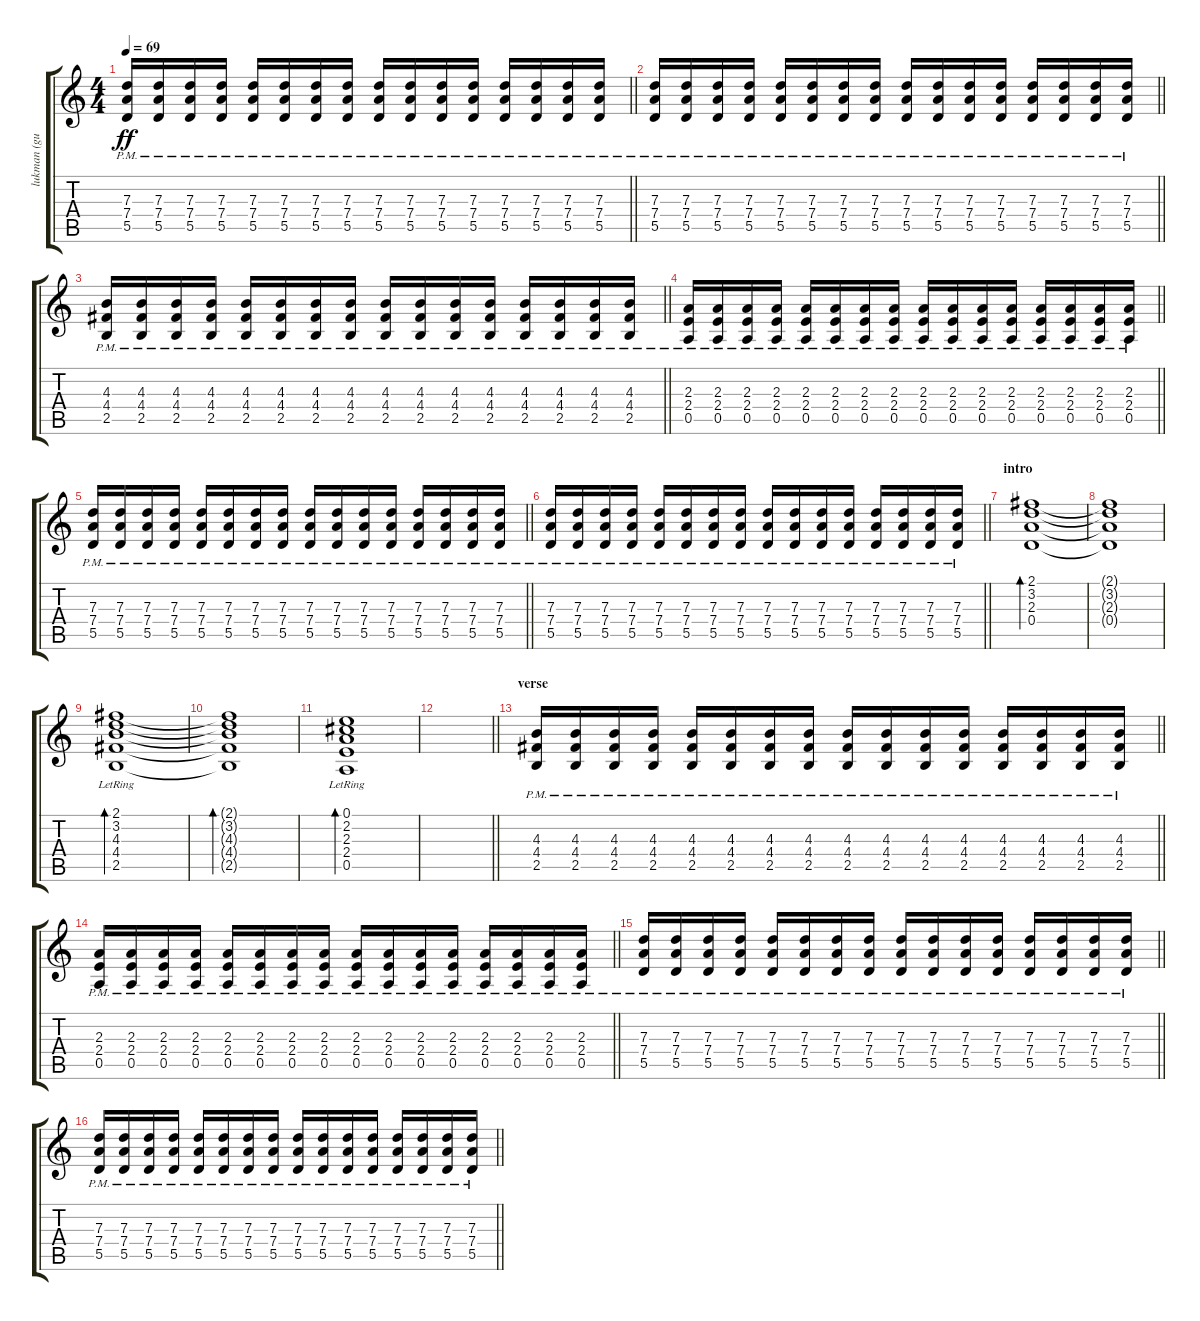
\track ("lukman (guitar)" "lukman (gu") {instrument distortionguitar}
\staff {score tabs}
\tuning (E4 B3 G3 D3 A2 E2) {hide}
\ts (4 4)
\tempo 69
\clef g2
\barLineRight lightlight
\ks c
(7.3{pm} 7.4{pm} 5.5{pm}).16{dy ff} (7.3{pm} 7.4{pm} 5.5{pm}).16 (7.3{pm} 7.4{pm} 5.5{pm}).16 (7.3{pm} 7.4{pm} 5.5{pm}).16 (7.3{pm} 7.4{pm} 5.5{pm}).16 (7.3{pm} 7.4{pm} 5.5{pm}).16 (7.3{pm} 7.4{pm} 5.5{pm}).16 (7.3{pm} 7.4{pm} 5.5{pm}).16 (7.3{pm} 7.4{pm} 5.5{pm}).16 (7.3{pm} 7.4{pm} 5.5{pm}).16 (7.3{pm} 7.4{pm} 5.5{pm}).16 (7.3{pm} 7.4{pm} 5.5{pm}).16 (7.3{pm} 7.4{pm} 5.5{pm}).16 (7.3{pm} 7.4{pm} 5.5{pm}).16 (7.3{pm} 7.4{pm} 5.5{pm}).16 (7.3{pm} 7.4{pm} 5.5{pm}).16 |
\barLineRight lightlight
(7.3{pm} 7.4{pm} 5.5{pm}).16 (7.3{pm} 7.4{pm} 5.5{pm}).16 (7.3{pm} 7.4{pm} 5.5{pm}).16 (7.3{pm} 7.4{pm} 5.5{pm}).16 (7.3{pm} 7.4{pm} 5.5{pm}).16 (7.3{pm} 7.4{pm} 5.5{pm}).16 (7.3{pm} 7.4{pm} 5.5{pm}).16 (7.3{pm} 7.4{pm} 5.5{pm}).16 (7.3{pm} 7.4{pm} 5.5{pm}).16 (7.3{pm} 7.4{pm} 5.5{pm}).16 (7.3{pm} 7.4{pm} 5.5{pm}).16 (7.3{pm} 7.4{pm} 5.5{pm}).16 (7.3{pm} 7.4{pm} 5.5{pm}).16 (7.3{pm} 7.4{pm} 5.5{pm}).16 (7.3{pm} 7.4{pm} 5.5{pm}).16 (7.3{pm} 7.4{pm} 5.5{pm}).16 |
\barLineRight lightlight
(4.3{pm} 4.4{pm} 2.5{pm}).16 (4.3{pm} 4.4{pm} 2.5{pm}).16 (4.3{pm} 4.4{pm} 2.5{pm}).16 (4.3{pm} 4.4{pm} 2.5{pm}).16 (4.3{pm} 4.4{pm} 2.5{pm}).16 (4.3{pm} 4.4{pm} 2.5{pm}).16 (4.3{pm} 4.4{pm} 2.5{pm}).16 (4.3{pm} 4.4{pm} 2.5{pm}).16 (4.3{pm} 4.4{pm} 2.5{pm}).16 (4.3{pm} 4.4{pm} 2.5{pm}).16 (4.3{pm} 4.4{pm} 2.5{pm}).16 (4.3{pm} 4.4{pm} 2.5{pm}).16 (4.3{pm} 4.4{pm} 2.5{pm}).16 (4.3{pm} 4.4{pm} 2.5{pm}).16 (4.3{pm} 4.4{pm} 2.5{pm}).16 (4.3{pm} 4.4{pm} 2.5{pm}).16 |
\barLineRight lightlight
(2.3{pm} 2.4{pm} 0.5{pm}).16 (2.3{pm} 2.4{pm} 0.5{pm}).16 (2.3{pm} 2.4{pm} 0.5{pm}).16 (2.3{pm} 2.4{pm} 0.5{pm}).16 (2.3{pm} 2.4{pm} 0.5{pm}).16 (2.3{pm} 2.4{pm} 0.5{pm}).16 (2.3{pm} 2.4{pm} 0.5{pm}).16 (2.3{pm} 2.4{pm} 0.5{pm}).16 (2.3{pm} 2.4{pm} 0.5{pm}).16 (2.3{pm} 2.4{pm} 0.5{pm}).16 (2.3{pm} 2.4{pm} 0.5{pm}).16 (2.3{pm} 2.4{pm} 0.5{pm}).16 (2.3{pm} 2.4{pm} 0.5{pm}).16 (2.3{pm} 2.4{pm} 0.5{pm}).16 (2.3{pm} 2.4{pm} 0.5{pm}).16 (2.3{pm} 2.4{pm} 0.5{pm}).16 |
\barLineRight lightlight
(7.3{pm} 7.4{pm} 5.5{pm}).16 (7.3{pm} 7.4{pm} 5.5{pm}).16 (7.3{pm} 7.4{pm} 5.5{pm}).16 (7.3{pm} 7.4{pm} 5.5{pm}).16 (7.3{pm} 7.4{pm} 5.5{pm}).16 (7.3{pm} 7.4{pm} 5.5{pm}).16 (7.3{pm} 7.4{pm} 5.5{pm}).16 (7.3{pm} 7.4{pm} 5.5{pm}).16 (7.3{pm} 7.4{pm} 5.5{pm}).16 (7.3{pm} 7.4{pm} 5.5{pm}).16 (7.3{pm} 7.4{pm} 5.5{pm}).16 (7.3{pm} 7.4{pm} 5.5{pm}).16 (7.3{pm} 7.4{pm} 5.5{pm}).16 (7.3{pm} 7.4{pm} 5.5{pm}).16 (7.3{pm} 7.4{pm} 5.5{pm}).16 (7.3{pm} 7.4{pm} 5.5{pm}).16 |
\barLineRight lightlight
(7.3{pm} 7.4{pm} 5.5{pm}).16 (7.3{pm} 7.4{pm} 5.5{pm}).16 (7.3{pm} 7.4{pm} 5.5{pm}).16 (7.3{pm} 7.4{pm} 5.5{pm}).16 (7.3{pm} 7.4{pm} 5.5{pm}).16 (7.3{pm} 7.4{pm} 5.5{pm}).16 (7.3{pm} 7.4{pm} 5.5{pm}).16 (7.3{pm} 7.4{pm} 5.5{pm}).16 (7.3{pm} 7.4{pm} 5.5{pm}).16 (7.3{pm} 7.4{pm} 5.5{pm}).16 (7.3{pm} 7.4{pm} 5.5{pm}).16 (7.3{pm} 7.4{pm} 5.5{pm}).16 (7.3{pm} 7.4{pm} 5.5{pm}).16 (7.3{pm} 7.4{pm} 5.5{pm}).16 (7.3{pm} 7.4{pm} 5.5{pm}).16 (7.3{pm} 7.4{pm} 5.5{pm}).16 |
\section ("" "intro")
(2.1 3.2 2.3 0.4).1{bd 60} |
(2.1{t} 3.2{t} 2.3{t} 0.4{t}).1 |
(2.1 3.2 4.3 4.4 2.5{lr}).1{bd 60} |
(2.1{t} 3.2{t} 4.3{t} 4.4{t} 2.5{t}).1{bd 60} |
(0.1 2.2 2.3 2.4 0.5{lr}).1{bd 60} |
\barLineRight lightlight
|
\section ("" "verse")
\barLineRight lightlight
(4.3{pm} 4.4{pm} 2.5{pm}).16 (4.3{pm} 4.4{pm} 2.5{pm}).16 (4.3{pm} 4.4{pm} 2.5{pm}).16 (4.3{pm} 4.4{pm} 2.5{pm}).16 (4.3{pm} 4.4{pm} 2.5{pm}).16 (4.3{pm} 4.4{pm} 2.5{pm}).16 (4.3{pm} 4.4{pm} 2.5{pm}).16 (4.3{pm} 4.4{pm} 2.5{pm}).16 (4.3{pm} 4.4{pm} 2.5{pm}).16 (4.3{pm} 4.4{pm} 2.5{pm}).16 (4.3{pm} 4.4{pm} 2.5{pm}).16 (4.3{pm} 4.4{pm} 2.5{pm}).16 (4.3{pm} 4.4{pm} 2.5{pm}).16 (4.3{pm} 4.4{pm} 2.5{pm}).16 (4.3{pm} 4.4{pm} 2.5{pm}).16 (4.3{pm} 4.4{pm} 2.5{pm}).16 |
\barLineRight lightlight
(2.3{pm} 2.4{pm} 0.5{pm}).16 (2.3{pm} 2.4{pm} 0.5{pm}).16 (2.3{pm} 2.4{pm} 0.5{pm}).16 (2.3{pm} 2.4{pm} 0.5{pm}).16 (2.3{pm} 2.4{pm} 0.5{pm}).16 (2.3{pm} 2.4{pm} 0.5{pm}).16 (2.3{pm} 2.4{pm} 0.5{pm}).16 (2.3{pm} 2.4{pm} 0.5{pm}).16 (2.3{pm} 2.4{pm} 0.5{pm}).16 (2.3{pm} 2.4{pm} 0.5{pm}).16 (2.3{pm} 2.4{pm} 0.5{pm}).16 (2.3{pm} 2.4{pm} 0.5{pm}).16 (2.3{pm} 2.4{pm} 0.5{pm}).16 (2.3{pm} 2.4{pm} 0.5{pm}).16 (2.3{pm} 2.4{pm} 0.5{pm}).16 (2.3{pm} 2.4{pm} 0.5{pm}).16 |
\barLineRight lightlight
(7.3{pm} 7.4{pm} 5.5{pm}).16 (7.3{pm} 7.4{pm} 5.5{pm}).16 (7.3{pm} 7.4{pm} 5.5{pm}).16 (7.3{pm} 7.4{pm} 5.5{pm}).16 (7.3{pm} 7.4{pm} 5.5{pm}).16 (7.3{pm} 7.4{pm} 5.5{pm}).16 (7.3{pm} 7.4{pm} 5.5{pm}).16 (7.3{pm} 7.4{pm} 5.5{pm}).16 (7.3{pm} 7.4{pm} 5.5{pm}).16 (7.3{pm} 7.4{pm} 5.5{pm}).16 (7.3{pm} 7.4{pm} 5.5{pm}).16 (7.3{pm} 7.4{pm} 5.5{pm}).16 (7.3{pm} 7.4{pm} 5.5{pm}).16 (7.3{pm} 7.4{pm} 5.5{pm}).16 (7.3{pm} 7.4{pm} 5.5{pm}).16 (7.3{pm} 7.4{pm} 5.5{pm}).16 |
\barLineRight lightlight
(7.3{pm} 7.4{pm} 5.5{pm}).16 (7.3{pm} 7.4{pm} 5.5{pm}).16 (7.3{pm} 7.4{pm} 5.5{pm}).16 (7.3{pm} 7.4{pm} 5.5{pm}).16 (7.3{pm} 7.4{pm} 5.5{pm}).16 (7.3{pm} 7.4{pm} 5.5{pm}).16 (7.3{pm} 7.4{pm} 5.5{pm}).16 (7.3{pm} 7.4{pm} 5.5{pm}).16 (7.3{pm} 7.4{pm} 5.5{pm}).16 (7.3{pm} 7.4{pm} 5.5{pm}).16 (7.3{pm} 7.4{pm} 5.5{pm}).16 (7.3{pm} 7.4{pm} 5.5{pm}).16 (7.3{pm} 7.4{pm} 5.5{pm}).16 (7.3{pm} 7.4{pm} 5.5{pm}).16 (7.3{pm} 7.4{pm} 5.5{pm}).16 (7.3{pm} 7.4{pm} 5.5{pm}).16
